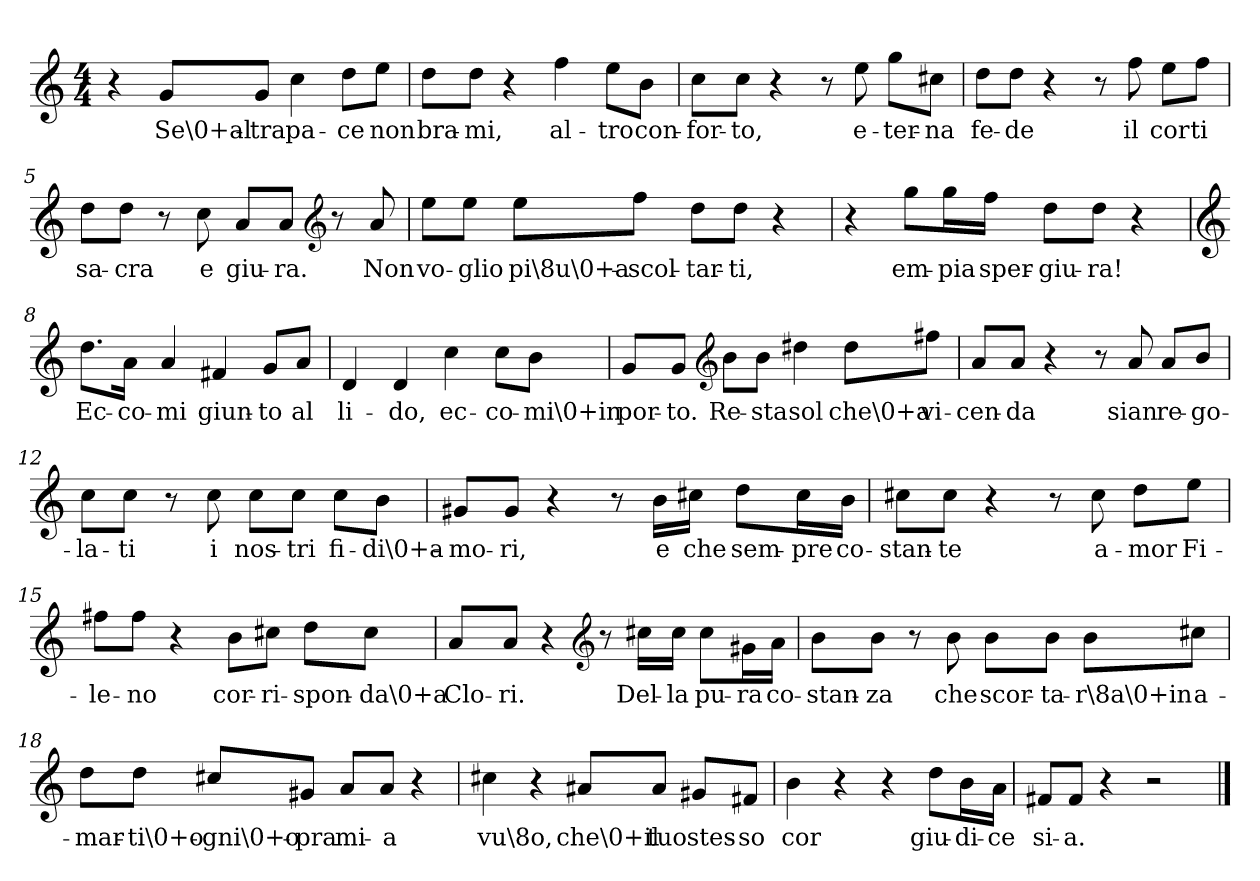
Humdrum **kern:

**kern	**text
*part1	*part1
*staff1	*staff1
*clefG2	*
*k[]	*
*a:	*
*M4/4	*
=1	=1
4r	.
8g/L	Se\0+al-
8g/J	-tra
4cc\	pa-
8dd\L	-ce
8ee\J	non
=2	=2
8dd\L	bra-
8dd\J	-mi,
4r	.
4ff\	al-
8ee\L	-tro
8b\J	con-
=3	=3
8cc\L	-for-
8cc\J	-to,
4r	.
8r	.
8ee\	e-
8gg\L	-ter-
8cc#X\J	-na
=4	=4
8dd\L	fe-
8dd\J	-de
4r	.
8r	.
8ff\	il
8ee\L	cor
8ff\J	ti
=5	=5
8dd\L	sa-
8dd\J	-cra
8r	.
8cc\	e
8a/L	giu-
8a/J	-ra.
*clefG2	*
8r	.
8a/	Non
=6	=6
8ee\L	vo-
8ee\J	-glio
8ee\L	pi\8u\0+a-
8ff\J	-scol-
8dd\L	-tar-
8dd\J	-ti,
4r	.
=7	=7
4r	.
8gg\L	em-
16gg\L	-pia
16ff\JJ	sper-
8dd\L	-giu-
8dd\J	-ra!
4r	.
=8	=8
*clefG2	*
8.dd\L	Ec-
16a\Jk	-co-
4a/	-mi
4f#X/	giun-
8g/L	-to
8a/J	al
=9	=9
4d/	li-
4d/	-do,
4cc\	ec-
8cc\L	-co-
8b\J	-mi\0+in
=10	=10
8g/L	por-
8g/J	-to.
*clefG2	*
8b\L	Re-
8b\J	-sta
4dd#X\	sol
8dd#\L	che\0+a
8ff#X\J	vi-
=11	=11
8a/L	-cen-
8a/J	-da
4r	.
8r	.
8a/	sian
8a/L	re-
8b/J	-go-
=12	=12
8cc\L	-la-
8cc\J	-ti
8r	.
8cc\	i
8cc\L	nos-
8cc\J	-tri
8cc\L	fi-
8b\J	-di\0+a-
=13	=13
8g#X/L	-mo-
8g#/J	-ri,
4r	.
8r	.
16b\LL	e
16cc#X\JJ	che
8dd\L	sem-
16cc#\L	-pre
16b\JJ	co-
=14	=14
8cc#X\L	-stan-
8cc#\J	-te
4r	.
8r	.
8cc#\	a-
8dd\L	-mor
8ee\J	Fi-
=15	=15
8ff#X\L	-le-
8ff#\J	-no
4r	.
8b\L	cor-
8cc#X\J	-ri-
8dd\L	-spon-
8cc#\J	-da\0+a
=16	=16
8a/L	Clo-
8a/J	-ri.
4r	.
*clefG2	*
8r	.
16cc#X\LL	Del-
16cc#\JJ	-la
8cc#\L	pu-
16g#X\L	-ra
16a\JJ	co-
=17	=17
8b\L	-stan-
8b\J	-za
8r	.
8b\	che
8b\L	scor-
8b\J	-ta-
8b\L	-r\8a\0+in
8cc#X\J	a-
=18	=18
8dd\L	-mar-
8dd\J	-ti\0+o-
8cc#X/L	-gni\0+o-
8g#X/J	-pra
8a/L	mi-
8a/J	-a
4r	.
=19	=19
4cc#X\	vu\8o,
4r	.
8a#X/L	che\0+il
8a#/J	tuo
8g#X/L	stes-
8f#X/J	-so
=20	=20
4b\	cor
4r	.
4r	.
8dd\L	giu-
16b\L	-di-
16a\JJ	-ce
=21	=21
8f#X/L	si-
8f#/J	-a.
4r	.
2r	.
==	==
*-	*-
